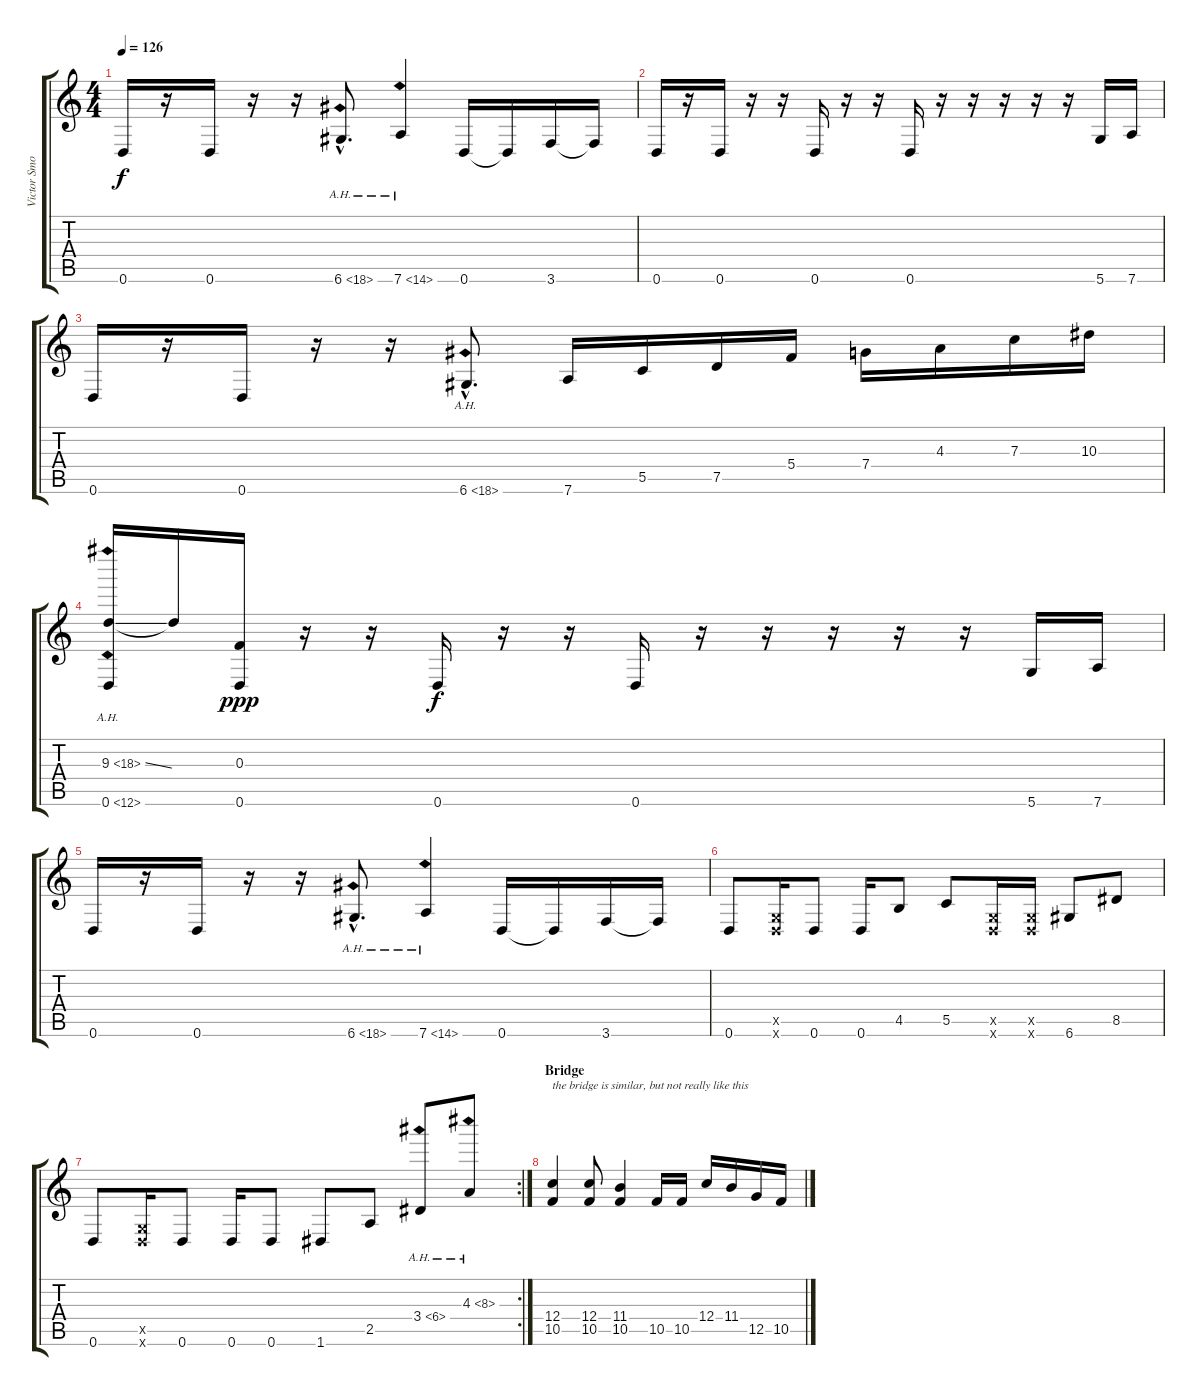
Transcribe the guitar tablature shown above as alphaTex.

\track ("Victor Smolski" "Victor Smo") {instrument distortionguitar}
\staff {score tabs}
\tuning (D4 A3 F3 C3 G2 D2) {hide}
\ts (4 4)
\tempo 126
\clef g2
\ks c
0.6.16{dy f} r.16 0.6.16 r.16 r.16 6.6{ah 12 hac}.8{d} 7.6{ah 7}.4 0.6.16 0.6{t}.16 3.6.16 3.6{t}.16 |
0.6.16 r.16 0.6.16 r.16 r.16 0.6.16 r.16 r.16 0.6.16 r.16 r.16 r.16 r.16 r.16 5.6.16 7.6.16 |
0.6.16 r.16 0.6.16 r.16 r.16 6.6{ah 12 hac}.8{d} 7.6.16 5.5.16 7.5.16 5.4.16 7.4.16 4.3.16 7.3.16 10.3.16 |
(9.3{ah 9 ss} 0.6{ah 12}).16 9.3{t}.16 (0.3 0.6).16{dy ppp} r.16 r.16 0.6.16{dy f} r.16 r.16 0.6.16 r.16 r.16 r.16 r.16 r.16 5.6.16 7.6.16 |
0.6.16 r.16 0.6.16 r.16 r.16 6.6{ah 12 hac}.8{d} 7.6{ah 7}.4 0.6.16 0.6{t}.16 3.6.16 3.6{t}.16 |
0.6.8 (0.5{x} 0.6{x}).16 0.6.8 0.6.16 4.5.8 5.5.8 (0.5{x} 0.6{x}).16 (0.5{x} 0.6{x}).16 6.6.8 8.5.8 |
\rc 2
0.6.8 (0.5{x} 0.6{x}).16 0.6.8 0.6.16 0.6.8 1.6.8 2.5.8 3.4{ah 3}.8 4.3{ah 4}.8 |
\section ("" "Bridge")
(12.4 10.5).4{txt "the bridge is similar, but not really like this"} (12.4 10.5).8 (11.4 10.5).4 10.5.16 10.5.16 12.4.16 11.4.16 12.5.16 10.5.16
